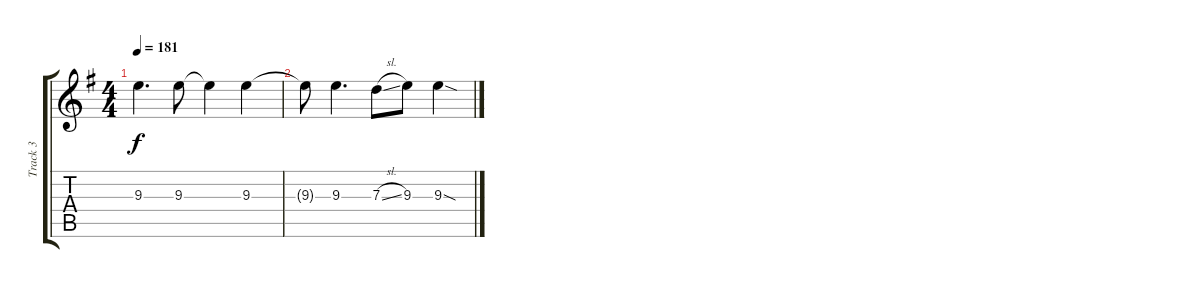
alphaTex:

\track ("Track 3" "Track 3") {instrument distortionguitar}
\staff {score tabs}
\tuning (E4 B3 G3 D3 A2 E2) {hide}
\ts (4 4)
\tempo 181
\clef g2
\ks g
9.3.4{d dy f} 9.3.8 9.3{t}.4 9.3.4 |
9.3{t}.8 9.3.4{d} 7.3{sl}.8 9.3.8 9.3{sod}.4
